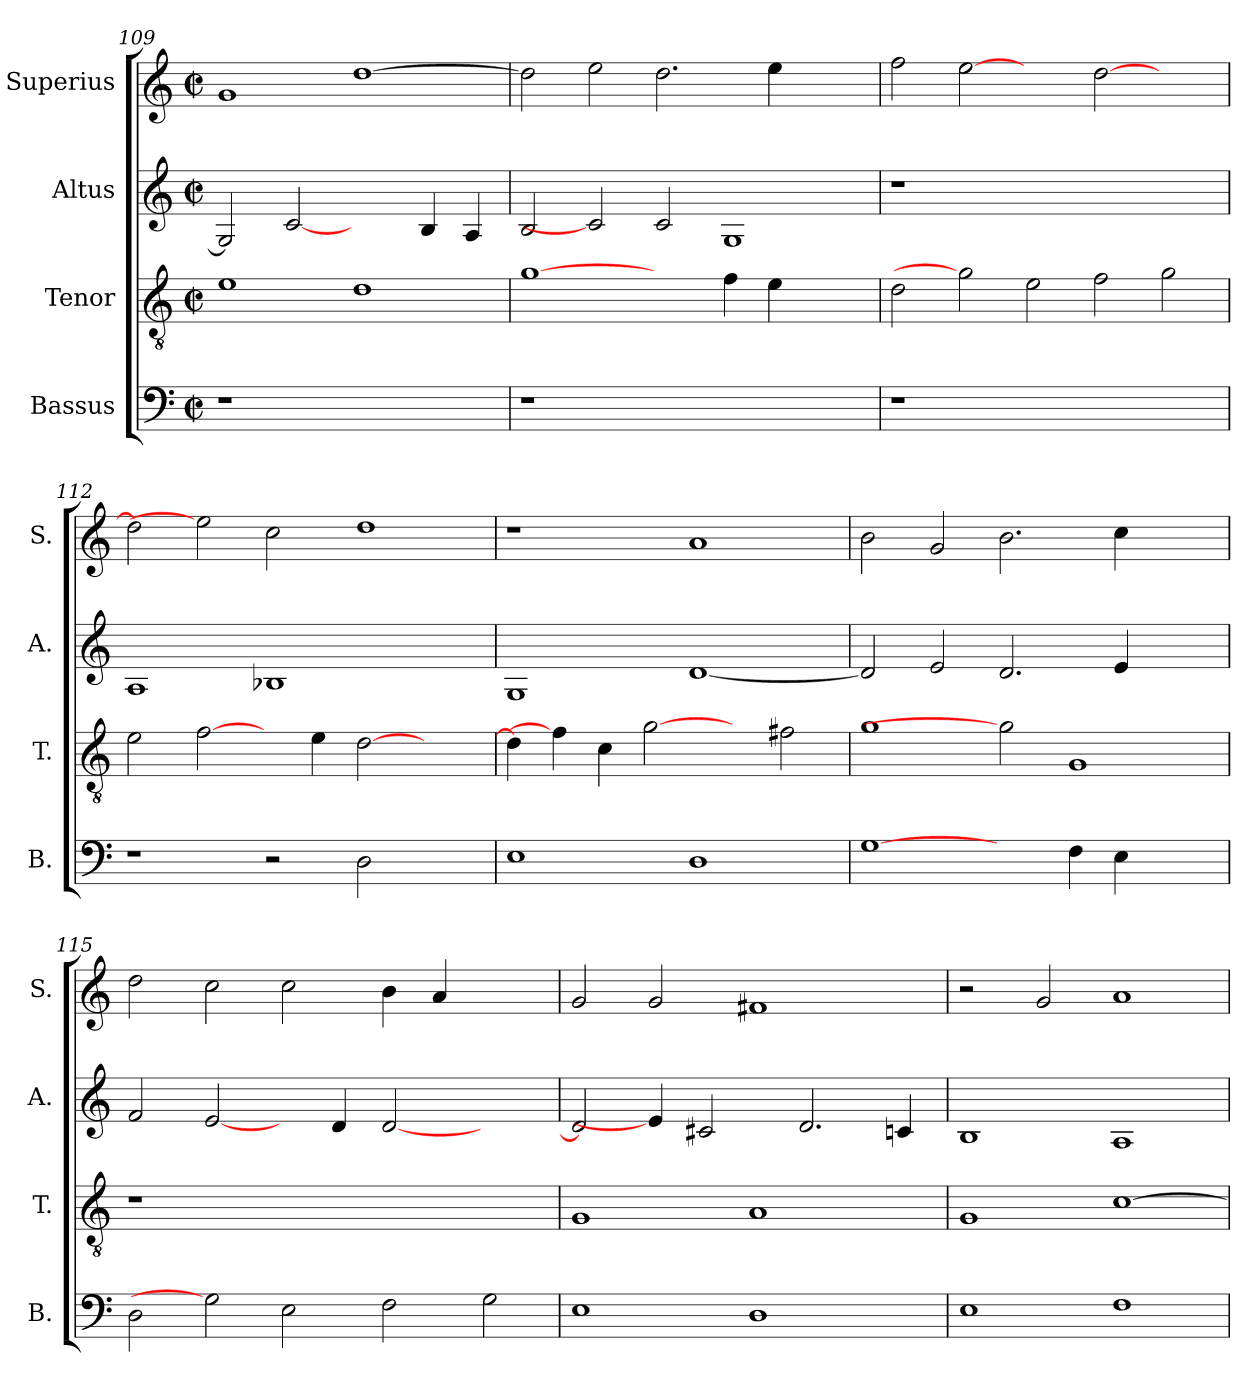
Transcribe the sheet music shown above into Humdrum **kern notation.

**kern	**kern	**kern	**kern
*part4	*part3	*part2	*part1
*staff4	*staff3	*staff2	*staff1
*I"Bassus	*I"Tenor	*I"Altus	*I"Superius
*I'B.	*I'T.	*I'A.	*I'S.
*clefF4	*clefGv2	*clefG2	*clefG2
*	*ITrd7c12	*	*
*k[]	*k[]	*k[]	*k[]
*C:	*C:	*C:	*C:
*M2/2	*M2/2	*M2/2	*M2/2
*met(c|)	*met(c|)	*met(c|)	*met(c|)
=109	=109	=109	=109
!LO:N:vis=1	!	!	!
1r	1Ei	2Gi/]	1gi
.	.	[2ci	.
1ryy	1Di	2ryy	[>1ddi
.	.	4Bi/	.
.	.	4Ai/	.
=110	=110	=110	=110
!LO:N:vis=1	!	!	!
1r	[1Gi	2Bi/	2ddi\]
.	.	2ci]	2eei\
1.ryy	2ryy	2ci/	2.ddi\
.	4Fi\	1Gi	.
.	4Ei\	.	4eei\
.	2ryy	.	2ryy
=111	=111	=111	=111
!LO:N:vis=1	!	!LO:N:vis=1	!
1r	2Di\	1r	2ffi\
.	2Gi]	.	[2eei
1.ryy	2Ei\	1.ryy	2ryy
.	2Fi\	.	[>2ddi\
.	2Gi\	.	2ryy
!!LO:LB:g=z
=112	=112	=112	=112
1r	2Ei\	1Ai	2ddi\]
.	[2Fi\	.	2eei]
2r	4ryy	1B-Xi	2cci\
.	4Ei\	.	.
2Di\	[>2Di\	.	1ddi
2ryy	2ryy	2ryy	.
=113	=113	=113	=113
1Ei	4Di\]	1Gi	1r
.	4Fi\]	.	.
.	4Ci\	.	.
.	[2Gi	.	.
1Di	.	[<1di	1ai
.	4ryy	.	.
.	2F#Xi\	.	.
=114	=114	=114	=114
[1Gi	1Gi	2di/]	2bi\
.	.	2ei/	2gi/
2ryy	2Gi]	2.di/	2.bi\
4Fi\	1GGi	.	.
4Ei\	.	4ei/	4cci\
2ryy	.	2ryy	2ryy
=115	=115	=115	=115
!	!LO:N:vis=1	!	!
2Di\	1r	2fi/	2ddi\
2Gi]	.	[2ei/	2cci\
2Ei\	1.ryy	4ryy	2cci\
.	.	4di/	.
2Fi\	.	[<2di/	4bi\
.	.	.	4ai/
2Gi\	.	2ryy	2ryy
=116	=116	=116	=116
1Ei	1GGi	2di/]	2gi/
.	.	4ei/]	2gi/
.	.	2c#Xi/	.
1Di	1AAi	.	1f#Xi
.	.	2.di/	.
4ryy	4ryy	4ci/	4ryy
!!LO:PB:g=z
=117	=117	=117	=117
1Ei	1GGi	1Bi	2r
.	.	.	2gi/
1Fi	[>1Ci	1Ai	1ai
=	=	=	=
*-	*-	*-	*-
